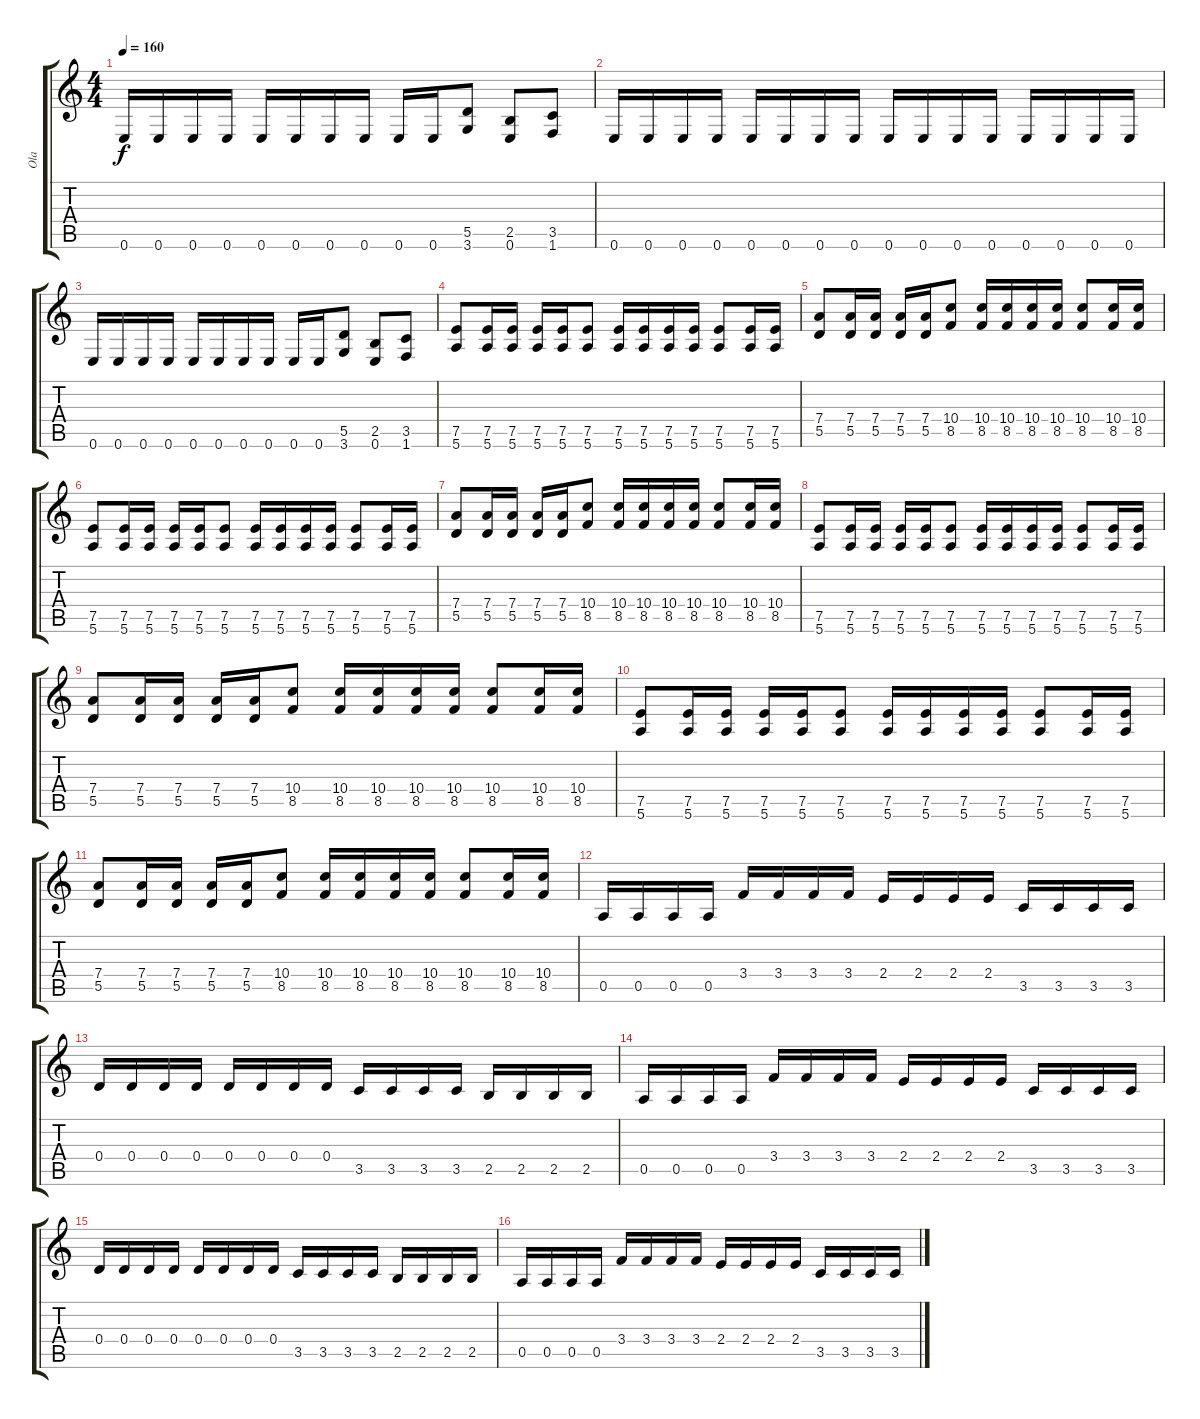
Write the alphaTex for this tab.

\track ("Ola" "Ola") {instrument distortionguitar}
\staff {score tabs}
\tuning (E4 B3 G3 D3 A2 E2) {hide}
\ts (4 4)
\tempo 160
\clef g2
\ks c
0.6.16{dy f} 0.6.16 0.6.16 0.6.16 0.6.16 0.6.16 0.6.16 0.6.16 0.6.16 0.6.16 (5.5 3.6).8 (2.5 0.6).8 (3.5 1.6).8 |
0.6.16 0.6.16 0.6.16 0.6.16 0.6.16 0.6.16 0.6.16 0.6.16 0.6.16 0.6.16 0.6.16 0.6.16 0.6.16 0.6.16 0.6.16 0.6.16 |
0.6.16 0.6.16 0.6.16 0.6.16 0.6.16 0.6.16 0.6.16 0.6.16 0.6.16 0.6.16 (5.5 3.6).8 (2.5 0.6).8 (3.5 1.6).8 |
(7.5 5.6).8 (7.5 5.6).16 (7.5 5.6).16 (7.5 5.6).16 (7.5 5.6).16 (7.5 5.6).8 (7.5 5.6).16 (7.5 5.6).16 (7.5 5.6).16 (7.5 5.6).16 (7.5 5.6).8 (7.5 5.6).16 (7.5 5.6).16 |
(7.4 5.5).8 (7.4 5.5).16 (7.4 5.5).16 (7.4 5.5).16 (7.4 5.5).16 (10.4 8.5).8 (10.4 8.5).16 (10.4 8.5).16 (10.4 8.5).16 (10.4 8.5).16 (10.4 8.5).8 (10.4 8.5).16 (10.4 8.5).16 |
(7.5 5.6).8 (7.5 5.6).16 (7.5 5.6).16 (7.5 5.6).16 (7.5 5.6).16 (7.5 5.6).8 (7.5 5.6).16 (7.5 5.6).16 (7.5 5.6).16 (7.5 5.6).16 (7.5 5.6).8 (7.5 5.6).16 (7.5 5.6).16 |
(7.4 5.5).8 (7.4 5.5).16 (7.4 5.5).16 (7.4 5.5).16 (7.4 5.5).16 (10.4 8.5).8 (10.4 8.5).16 (10.4 8.5).16 (10.4 8.5).16 (10.4 8.5).16 (10.4 8.5).8 (10.4 8.5).16 (10.4 8.5).16 |
(7.5 5.6).8 (7.5 5.6).16 (7.5 5.6).16 (7.5 5.6).16 (7.5 5.6).16 (7.5 5.6).8 (7.5 5.6).16 (7.5 5.6).16 (7.5 5.6).16 (7.5 5.6).16 (7.5 5.6).8 (7.5 5.6).16 (7.5 5.6).16 |
(7.4 5.5).8 (7.4 5.5).16 (7.4 5.5).16 (7.4 5.5).16 (7.4 5.5).16 (10.4 8.5).8 (10.4 8.5).16 (10.4 8.5).16 (10.4 8.5).16 (10.4 8.5).16 (10.4 8.5).8 (10.4 8.5).16 (10.4 8.5).16 |
(7.5 5.6).8 (7.5 5.6).16 (7.5 5.6).16 (7.5 5.6).16 (7.5 5.6).16 (7.5 5.6).8 (7.5 5.6).16 (7.5 5.6).16 (7.5 5.6).16 (7.5 5.6).16 (7.5 5.6).8 (7.5 5.6).16 (7.5 5.6).16 |
(7.4 5.5).8 (7.4 5.5).16 (7.4 5.5).16 (7.4 5.5).16 (7.4 5.5).16 (10.4 8.5).8 (10.4 8.5).16 (10.4 8.5).16 (10.4 8.5).16 (10.4 8.5).16 (10.4 8.5).8 (10.4 8.5).16 (10.4 8.5).16 |
0.5.16 0.5.16 0.5.16 0.5.16 3.4.16 3.4.16 3.4.16 3.4.16 2.4.16 2.4.16 2.4.16 2.4.16 3.5.16 3.5.16 3.5.16 3.5.16 |
0.4.16 0.4.16 0.4.16 0.4.16 0.4.16 0.4.16 0.4.16 0.4.16 3.5.16 3.5.16 3.5.16 3.5.16 2.5.16 2.5.16 2.5.16 2.5.16 |
0.5.16 0.5.16 0.5.16 0.5.16 3.4.16 3.4.16 3.4.16 3.4.16 2.4.16 2.4.16 2.4.16 2.4.16 3.5.16 3.5.16 3.5.16 3.5.16 |
0.4.16 0.4.16 0.4.16 0.4.16 0.4.16 0.4.16 0.4.16 0.4.16 3.5.16 3.5.16 3.5.16 3.5.16 2.5.16 2.5.16 2.5.16 2.5.16 |
0.5.16 0.5.16 0.5.16 0.5.16 3.4.16 3.4.16 3.4.16 3.4.16 2.4.16 2.4.16 2.4.16 2.4.16 3.5.16 3.5.16 3.5.16 3.5.16
